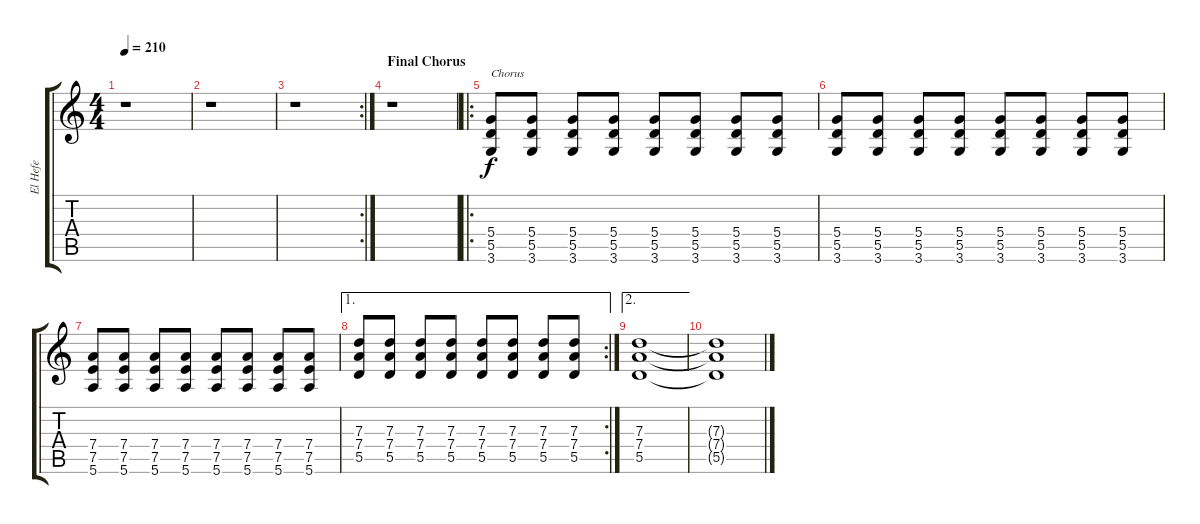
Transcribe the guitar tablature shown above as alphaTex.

\track ("El Hefe" "El Hefe") {instrument overdrivenguitar}
\staff {score tabs}
\tuning (E4 B3 G3 D3 A2 E2) {hide}
\ts (4 4)
\tempo 210
\clef g2
\ks c
r.1{dy f} |
r.1 |
\rc 2
r.1 |
\section ("" "Final Chorus")
r.1 |
\ro
(5.4 5.5 3.6).8{txt "Chorus"} (5.4 5.5 3.6).8 (5.4 5.5 3.6).8 (5.4 5.5 3.6).8 (5.4 5.5 3.6).8 (5.4 5.5 3.6).8 (5.4 5.5 3.6).8 (5.4 5.5 3.6).8 |
(5.4 5.5 3.6).8 (5.4 5.5 3.6).8 (5.4 5.5 3.6).8 (5.4 5.5 3.6).8 (5.4 5.5 3.6).8 (5.4 5.5 3.6).8 (5.4 5.5 3.6).8 (5.4 5.5 3.6).8 |
(7.4 7.5 5.6).8 (7.4 7.5 5.6).8 (7.4 7.5 5.6).8 (7.4 7.5 5.6).8 (7.4 7.5 5.6).8 (7.4 7.5 5.6).8 (7.4 7.5 5.6).8 (7.4 7.5 5.6).8 |
\ae 1
\rc 2
(7.3 7.4 5.5).8 (7.3 7.4 5.5).8 (7.3 7.4 5.5).8 (7.3 7.4 5.5).8 (7.3 7.4 5.5).8 (7.3 7.4 5.5).8 (7.3 7.4 5.5).8 (7.3 7.4 5.5).8 |
\ae 2
(7.3 7.4 5.5).1 |
(7.3{t} 7.4{t} 5.5{t}).1
